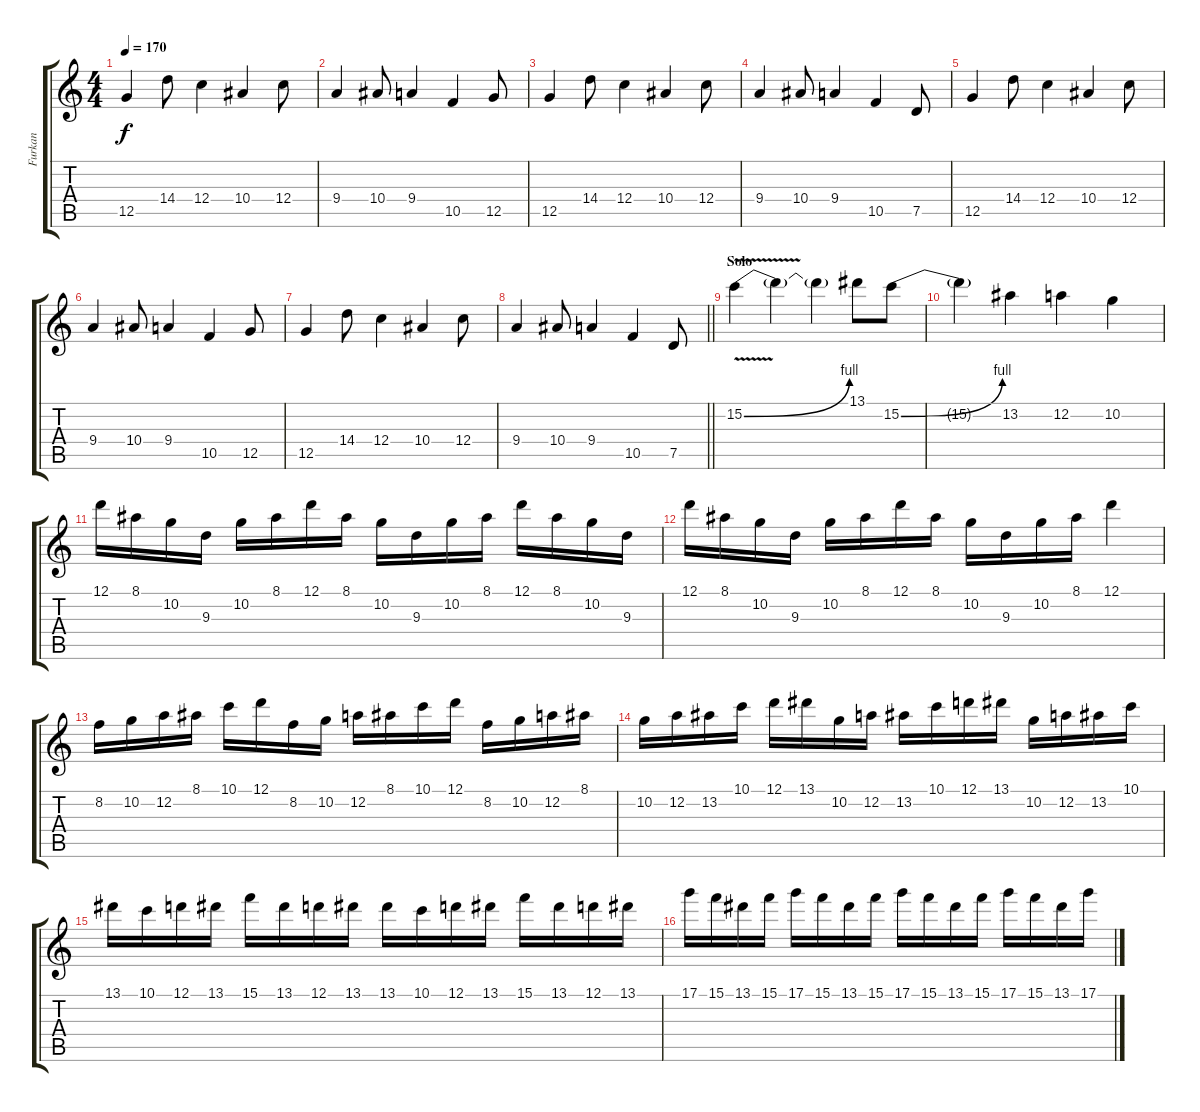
\track ("Furkan" "Furkan") {instrument distortionguitar}
\staff {score tabs}
\tuning (D4 A3 F3 C3 G2 D2) {hide}
\ts (4 4)
\tempo 170
\clef g2
\ks c
12.5.4{dy f} 14.4.8 12.4.4 10.4.4 12.4.8 |
9.4.4 10.4.8 9.4.4 10.5.4 12.5.8 |
12.5.4 14.4.8 12.4.4 10.4.4 12.4.8 |
9.4.4 10.4.8 9.4.4 10.5.4 7.5.8 |
12.5.4 14.4.8 12.4.4 10.4.4 12.4.8 |
9.4.4 10.4.8 9.4.4 10.5.4 12.5.8 |
12.5.4 14.4.8 12.4.4 10.4.4 12.4.8 |
\barLineRight lightlight
9.4.4 10.4.8 9.4.4 10.5.4 7.5.8 |
\section ("" "Solo")
15.2{be (bend 0 0 60 4) v}.4 15.2{t}.4 15.2{t}.4 13.1.8 15.2{be (bend 0 0 60 4)}.8 |
15.2{t}.4 13.2.4 12.2.4 10.2.4 |
12.1.16 8.1.16 10.2.16 9.3.16 10.2.16 8.1.16 12.1.16 8.1.16 10.2.16 9.3.16 10.2.16 8.1.16 12.1.16 8.1.16 10.2.16 9.3.16 |
12.1.16 8.1.16 10.2.16 9.3.16 10.2.16 8.1.16 12.1.16 8.1.16 10.2.16 9.3.16 10.2.16 8.1.16 12.1.4 |
8.2.16 10.2.16 12.2.16 8.1.16 10.1.16 12.1.16 8.2.16 10.2.16 12.2.16 8.1.16 10.1.16 12.1.16 8.2.16 10.2.16 12.2.16 8.1.16 |
10.2.16 12.2.16 13.2.16 10.1.16 12.1.16 13.1.16 10.2.16 12.2.16 13.2.16 10.1.16 12.1.16 13.1.16 10.2.16 12.2.16 13.2.16 10.1.16 |
13.1.16 10.1.16 12.1.16 13.1.16 15.1.16 13.1.16 12.1.16 13.1.16 13.1.16 10.1.16 12.1.16 13.1.16 15.1.16 13.1.16 12.1.16 13.1.16 |
17.1.16 15.1.16 13.1.16 15.1.16 17.1.16 15.1.16 13.1.16 15.1.16 17.1.16 15.1.16 13.1.16 15.1.16 17.1.16 15.1.16 13.1.16 17.1.16
